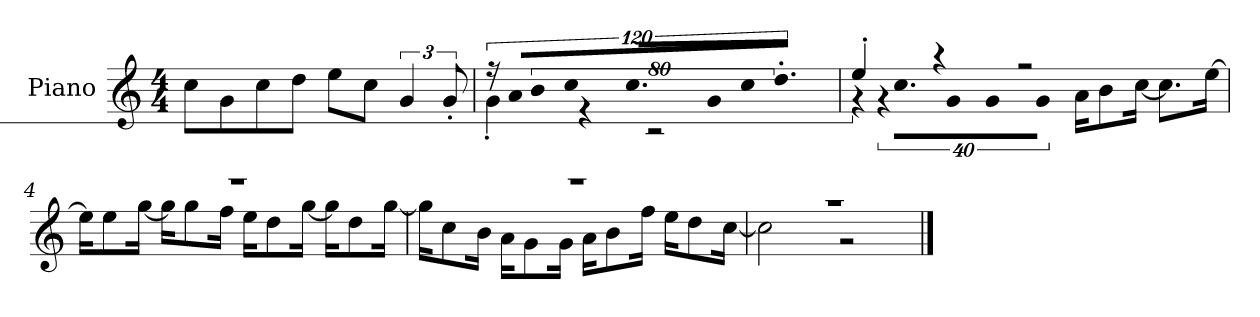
**kern
*part1
*staff1
*I"Piano
*I'P-no
*clefG2
*k[]
*M4/4
*MM90
=1
8cc\L
8g\
8cc\
8dd\J
8ee\L
8cc\J
6g/
12g'/
=2
!LO:N:vis=16
*^
1920%107r	4g'\
!LO:N:vis=16	!
1920%107a/KL	.
!LO:N:vis=8	!
640%71b/J	.
!LO:N:vis=4	!
1920%427cc/	.
.	4r
9.cc/L	.
.	2r
!LO:N:vis=8	!
640%71g/	.
!LO:N:vis=8	!
640%71cc/	.
9.dd'/J	.
=3	=3
!	!LO:N:vis=16
4ee'/	1920%137r
!	!LO:N:vis=32
.	640%23r
!	!LO:N:vis=16.
.	960%103cc\KL
!	!LO:N:vis=8
.	960%137g\
4r	.
!	!LO:N:vis=16
.	1920%137g\L
!	!LO:N:vis=16
.	1920%137g\JJ
2r	16a\KL
.	8b\
.	[16cc\Jk
.	8.cc\L]
.	[16ee\Jk
!!LO:LB:g=z	!!
=4	=4
1r	16ee\KL]
.	8ee\
.	[16gg\Jk
.	16gg\KL]
.	8gg\
.	16ff\Jk
.	16ee\KL
.	8dd\
.	[16gg\Jk
.	16gg\KL]
.	8dd\
.	[16gg\Jk
=5	=5
1r	16gg\KL]
.	8cc\
.	16b\Jk
.	16a\KL
.	8g\
.	16g\Jk
.	16a\KL
.	8b\
.	16ff\Jk
.	16ee\KL
.	8dd\
.	[16cc\Jk
=6	=6
1r	2cc\]
.	2r
*v	*v
==
*-
